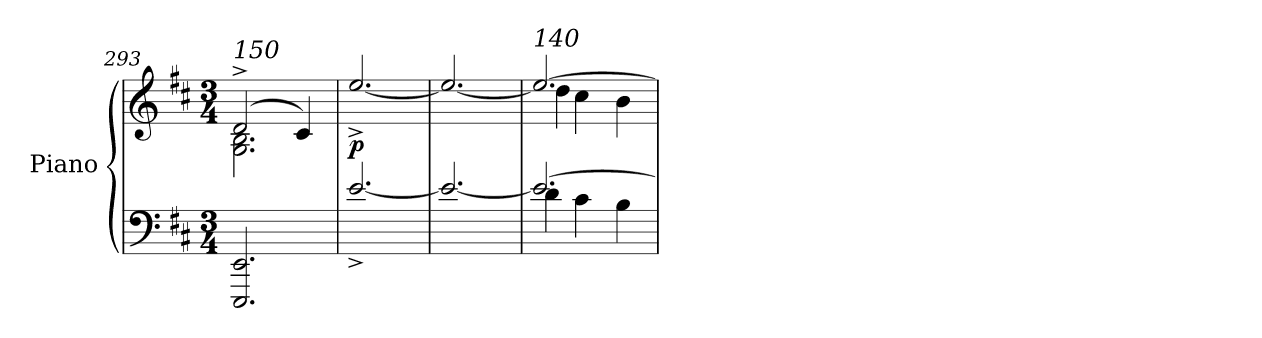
**kern	**kern	**dynam
*part1	*part1	*part1
*staff2	*staff1	*staff1/2
*I"Piano	*	*
*I'Pno	*	*
*clefF4	*clefG2	*
*k[f#c#]	*k[f#c#]	*
*M3/4	*M3/4	*
=293	=293	=293
*	*^	*
!	!LO:TX:a:i:t=150	!	!
2.EEE/ 2.EE/	(2d^/	2.G\ 2.B\	.
.	4c#/)	.	.
*	*v	*v	*
=294	=294	=294
!	!	!LO:DY:b
[2.e^/	[2.ee^/	p
=295	=295	=295
2.e/_	2.ee/_	.
=296	=296	=296
*^	*^	*
!	!	!LO:TX:a:i:t=140	!	!
2.e/_	4d\	2.ee/_	4dd\	.
.	4c#\	.	4cc#\	.
.	4B\	.	4b\	.
*v	*v	*	*	*
*	*v	*v	*
=	=	=
*-	*-	*-
